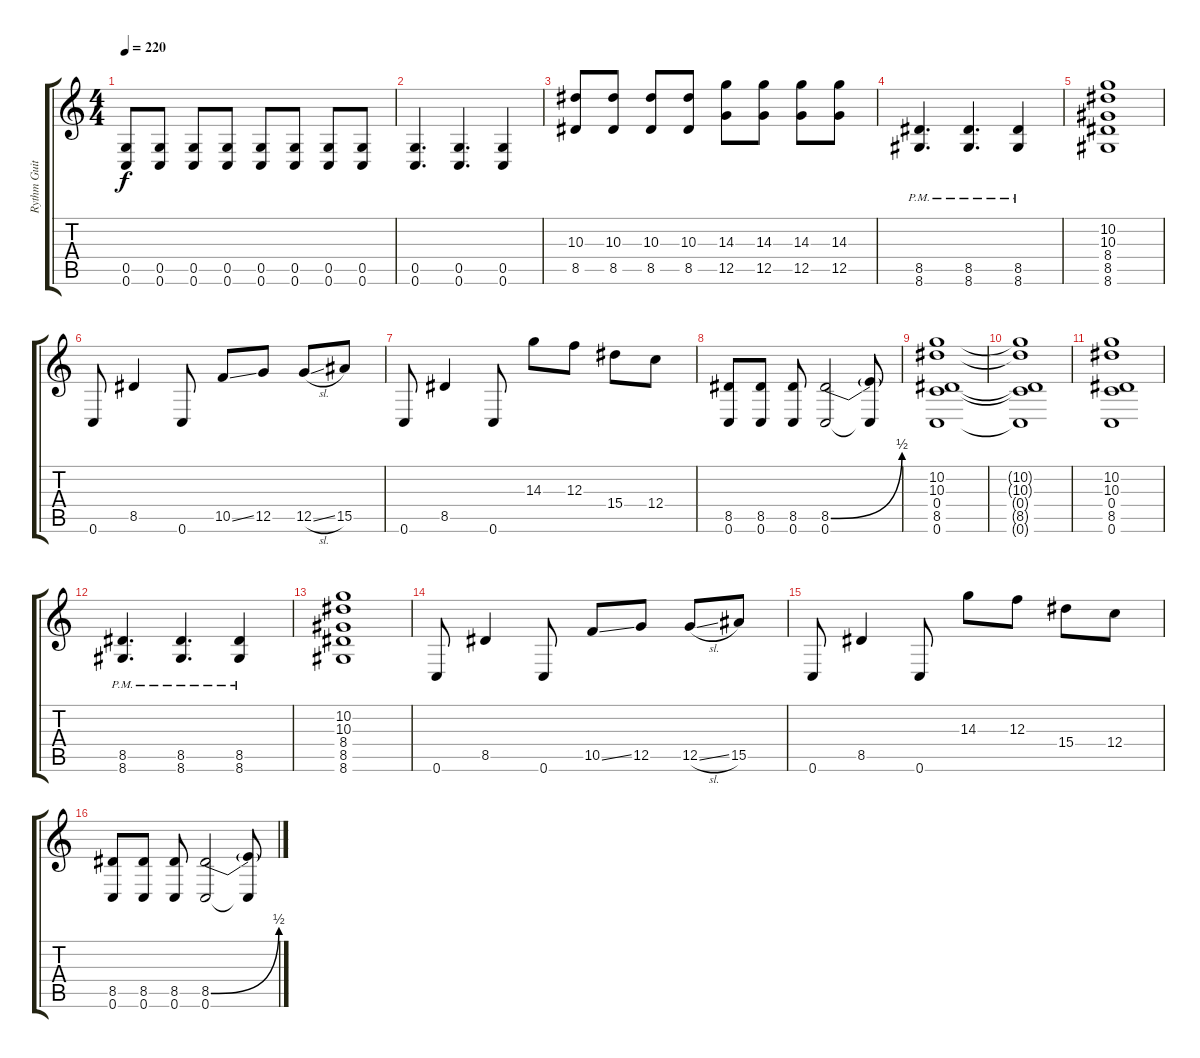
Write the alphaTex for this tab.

\track ("Rythm Guitar #1" "Rythm Guit") {instrument distortionguitar}
\staff {score tabs}
\tuning (D4 A3 F3 C3 G2 C2) {hide}
\ts (4 4)
\tempo 220
\clef g2
\ks c
(0.5 0.6).8{dy f} (0.5 0.6).8 (0.5 0.6).8 (0.5 0.6).8 (0.5 0.6).8 (0.5 0.6).8 (0.5 0.6).8 (0.5 0.6).8 |
(0.5 0.6).4{d} (0.5 0.6).4{d} (0.5 0.6).4 |
(10.3 8.5).8 (10.3 8.5).8 (10.3 8.5).8 (10.3 8.5).8 (14.3 12.5).8 (14.3 12.5).8 (14.3 12.5).8 (14.3 12.5).8 |
(8.5{pm} 8.6{pm}).4{d} (8.5{pm} 8.6{pm}).4{d} (8.5{pm} 8.6{pm}).4 |
(10.2 10.3 8.4 8.5 8.6).1 |
0.6.8 8.5.4 0.6.8 10.5{ss}.8 12.5.8 12.5{sl}.8 15.5.8 |
0.6.8 8.5.4 0.6.8 14.3.8 12.3.8 15.4.8 12.4.8 |
(8.5 0.6).8 (8.5 0.6).8 (8.5 0.6).8 (8.5{be (bend 0 0 60 2)} 0.6).2 (8.5{t} 0.6{t}).8 |
(10.2 10.3 0.4 8.5 0.6).1 |
(10.2{t} 10.3{t} 0.4{t} 8.5{t} 0.6{t}).1 |
(10.2 10.3 0.4 8.5 0.6).1 |
(8.5{pm} 8.6{pm}).4{d} (8.5{pm} 8.6{pm}).4{d} (8.5{pm} 8.6{pm}).4 |
(10.2 10.3 8.4 8.5 8.6).1 |
0.6.8 8.5.4 0.6.8 10.5{ss}.8 12.5.8 12.5{sl}.8 15.5.8 |
0.6.8 8.5.4 0.6.8 14.3.8 12.3.8 15.4.8 12.4.8 |
(8.5 0.6).8 (8.5 0.6).8 (8.5 0.6).8 (8.5{be (bend 0 0 60 2)} 0.6).2 (8.5{t} 0.6{t}).8
